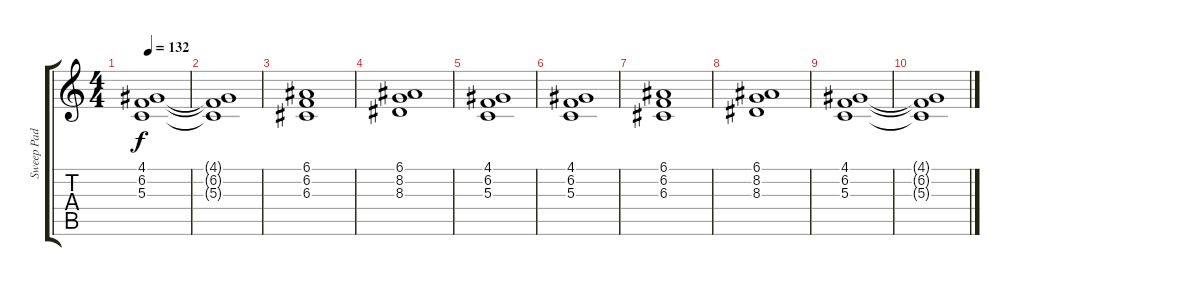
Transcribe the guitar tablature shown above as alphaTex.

\track ("Sweep Pad" "Sweep Pad") {instrument pad8sweep}
\staff {score tabs}
\tuning (E4 B3 G3 D3 A2 E2) {hide}
\ts (4 4)
\tempo 132
\clef g2
\ks c
(4.1 6.2 5.3).1{dy f} |
(4.1{t} 6.2{t} 5.3{t}).1 |
(6.1 6.2 6.3).1 |
(6.1 8.2 8.3).1 |
(4.1 6.2 5.3).1 |
(4.1 6.2 5.3).1 |
(6.1 6.2 6.3).1 |
(6.1 8.2 8.3).1 |
(4.1 6.2 5.3).1 |
(4.1{t} 6.2{t} 5.3{t}).1
